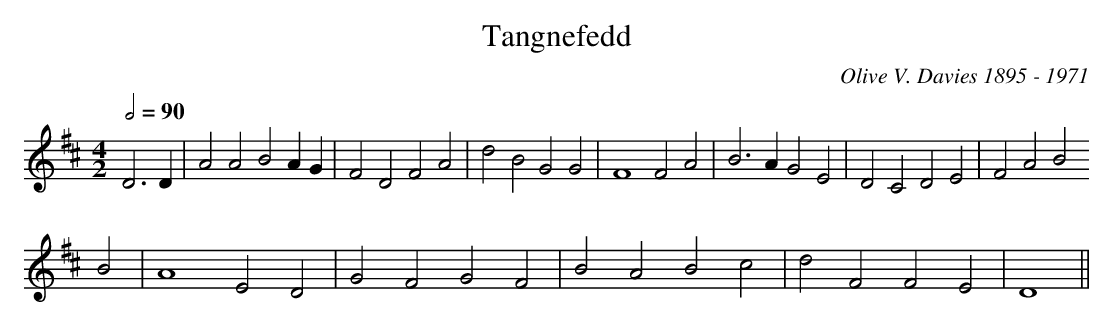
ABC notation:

X:1
T:Tangnefedd
M:4/2
L:1/2
Q:90
C:Olive V. Davies 1895 - 1971
K:D
D>D| A A B A/G/| F D F A | d B G G | F2 F A | B>A G E | D C D E | F A B
B | A2 E D | G F G F | B A B c | d F F E| D2 ||
